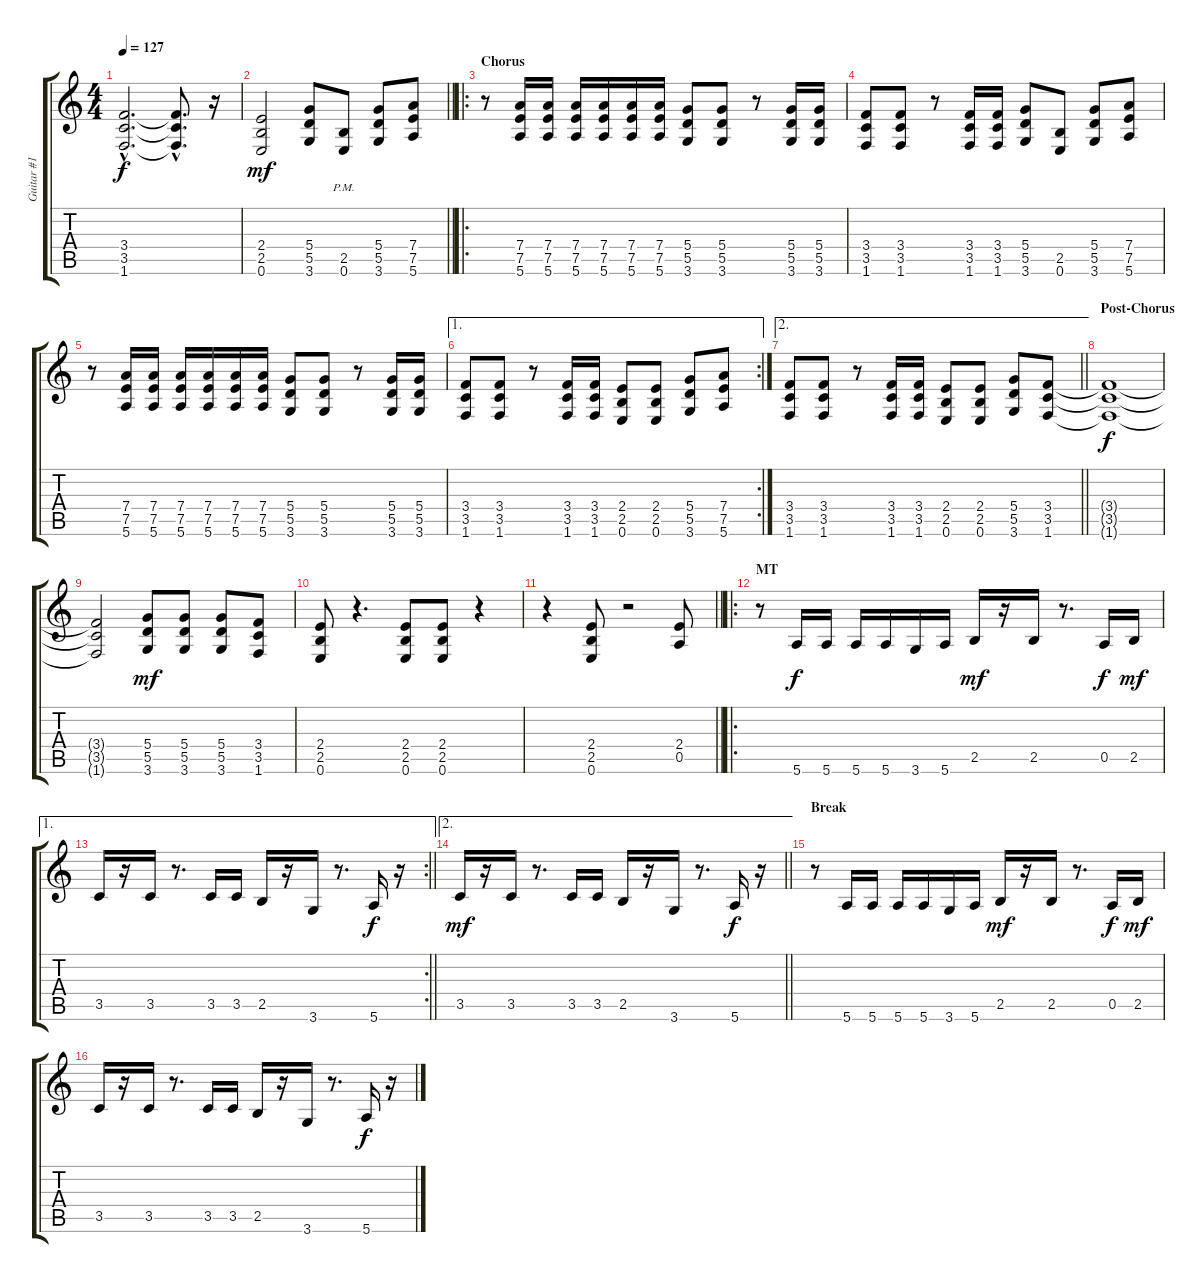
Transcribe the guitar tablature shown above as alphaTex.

\track ("Guitar #1" "Guitar #1") {instrument overdrivenguitar}
\staff {score tabs}
\tuning (E4 B3 G3 D3 A2 E2) {hide}
\ts (4 4)
\tempo 127
\clef g2
\ks c
(3.4{hac t} 3.5{hac t} 1.6{hac t}).2{d dy f} (3.4{hac t} 3.5{hac t} 1.6{hac t}).8{d} r.16 |
\barLineRight lightlight
(2.4 2.5 0.6).2{dy mf} (5.4 5.5 3.6).8 (2.5{pm} 0.6{pm}).8 (5.4 5.5 3.6).8 (7.4 7.5 5.6).8 |
\ro
\section ("" "Chorus")
r.8 (7.4 7.5 5.6).16 (7.4 7.5 5.6).16 (7.4 7.5 5.6).16 (7.4 7.5 5.6).16 (7.4 7.5 5.6).16 (7.4 7.5 5.6).16 (5.4 5.5 3.6).8 (5.4 5.5 3.6).8 r.8 (5.4 5.5 3.6).16 (5.4 5.5 3.6).16 |
(3.4 3.5 1.6).8 (3.4 3.5 1.6).8 r.8 (3.4 3.5 1.6).16 (3.4 3.5 1.6).16 (5.4 5.5 3.6).8 (2.5 0.6).8 (5.4 5.5 3.6).8 (7.4 7.5 5.6).8 |
r.8 (7.4 7.5 5.6).16 (7.4 7.5 5.6).16 (7.4 7.5 5.6).16 (7.4 7.5 5.6).16 (7.4 7.5 5.6).16 (7.4 7.5 5.6).16 (5.4 5.5 3.6).8 (5.4 5.5 3.6).8 r.8 (5.4 5.5 3.6).16 (5.4 5.5 3.6).16 |
\ae 1
\rc 2
(3.4 3.5 1.6).8 (3.4 3.5 1.6).8 r.8 (3.4 3.5 1.6).16 (3.4 3.5 1.6).16 (2.4 2.5 0.6).8 (2.4 2.5 0.6).8 (5.4 5.5 3.6).8 (7.4 7.5 5.6).8 |
\ae 2
\barLineRight lightlight
(3.4 3.5 1.6).8 (3.4 3.5 1.6).8 r.8 (3.4 3.5 1.6).16 (3.4 3.5 1.6).16 (2.4 2.5 0.6).8 (2.4 2.5 0.6).8 (5.4 5.5 3.6).8 (3.4 3.5 1.6).8 |
\section ("" "Post-Chorus")
(3.4{t} 3.5{t} 1.6{t}).1{dy f} |
(3.4{t} 3.5{t} 1.6{t}).2 (5.4 5.5 3.6).8{dy mf} (5.4 5.5 3.6).8 (5.4 5.5 3.6).8 (3.4 3.5 1.6).8 |
(2.4 2.5 0.6).8 r.4{d} (2.4 2.5 0.6).8 (2.4 2.5 0.6).8 r.4 |
\barLineRight lightlight
r.4 (2.4 2.5 0.6).8 r.2 (2.4 0.5).8 |
\ro
\section ("" "MT")
r.8 5.6.16{dy f} 5.6.16 5.6.16 5.6.16 3.6.16 5.6.16 2.5.16{dy mf} r.16 2.5.16 r.8{d} 0.5.16{dy f} 2.5.16{dy mf} |
\ae 1
\rc 2
\barLineRight lightlight
3.5.16 r.16 3.5.16 r.8{d} 3.5.16 3.5.16 2.5.16 r.16 3.6.16 r.8{d} 5.6.16{dy f} r.16 |
\ae 2
\barLineRight lightlight
3.5.16{dy mf} r.16 3.5.16 r.8{d} 3.5.16 3.5.16 2.5.16 r.16 3.6.16 r.8{d} 5.6.16{dy f} r.16 |
\section ("" "Break")
r.8 5.6.16 5.6.16 5.6.16 5.6.16 3.6.16 5.6.16 2.5.16{dy mf} r.16 2.5.16 r.8{d} 0.5.16{dy f} 2.5.16{dy mf} |
3.5.16 r.16 3.5.16 r.8{d} 3.5.16 3.5.16 2.5.16 r.16 3.6.16 r.8{d} 5.6.16{dy f} r.16
